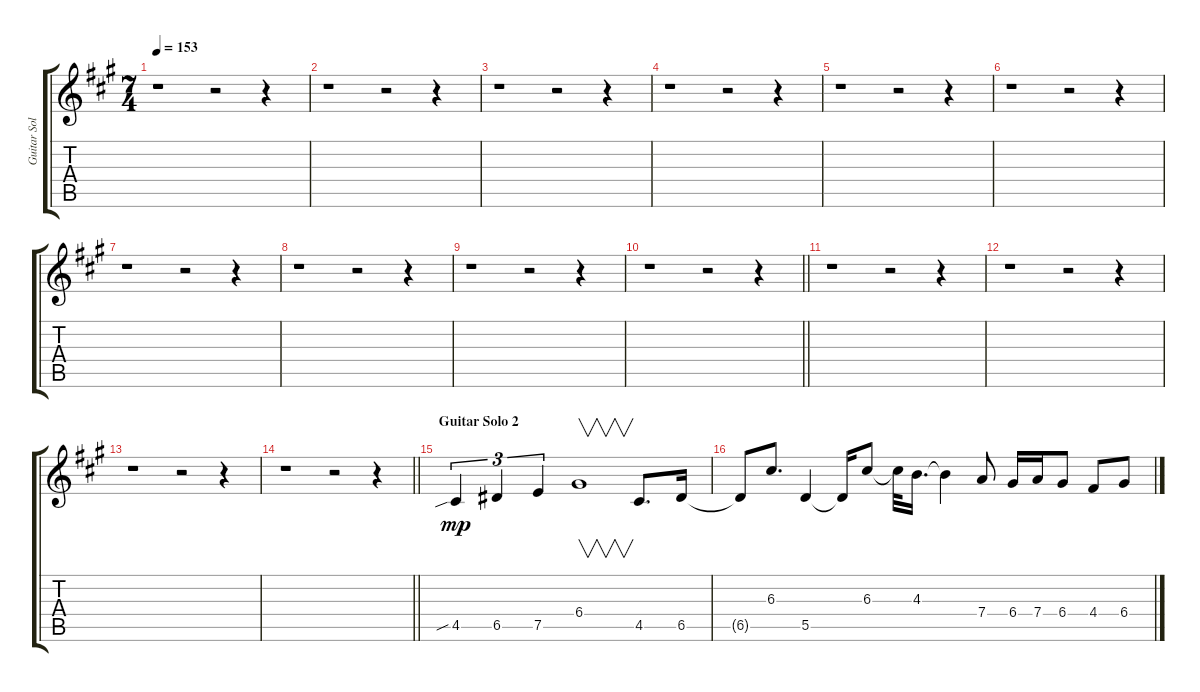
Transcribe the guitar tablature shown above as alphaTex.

\track ("Guitar Solo L" "Guitar Sol") {instrument distortionguitar}
\staff {score tabs}
\tuning (E4 B3 G3 D3 A2 D2) {hide}
\ts (7 4)
\tempo 153
\clef g2
\ks a
r.1{dy mp} r.2 r.4 |
r.1 r.2 r.4 |
r.1 r.2 r.4 |
r.1 r.2 r.4 |
r.1 r.2 r.4 |
r.1 r.2 r.4 |
r.1 r.2 r.4 |
r.1 r.2 r.4 |
r.1 r.2 r.4 |
\barLineRight lightlight
r.1 r.2 r.4 |
r.1 r.2 r.4 |
r.1 r.2 r.4 |
r.1 r.2 r.4 |
\barLineRight lightlight
r.1 r.2 r.4 |
\section ("" "Guitar Solo 2")
4.5{sib}.4{tu (3 2)} 6.5.4{tu (3 2)} 7.5.4{tu (3 2)} 6.4.1{v} 4.5.8{d} 6.5.16 |
6.5{t}.8 6.3.8{d} 5.5.4 5.5{t}.16 6.3.8 6.3{t}.32 4.3.16{d} 4.3{t}.4 7.4.8 6.4.16 7.4.16 6.4.8 4.4.8 6.4.8
